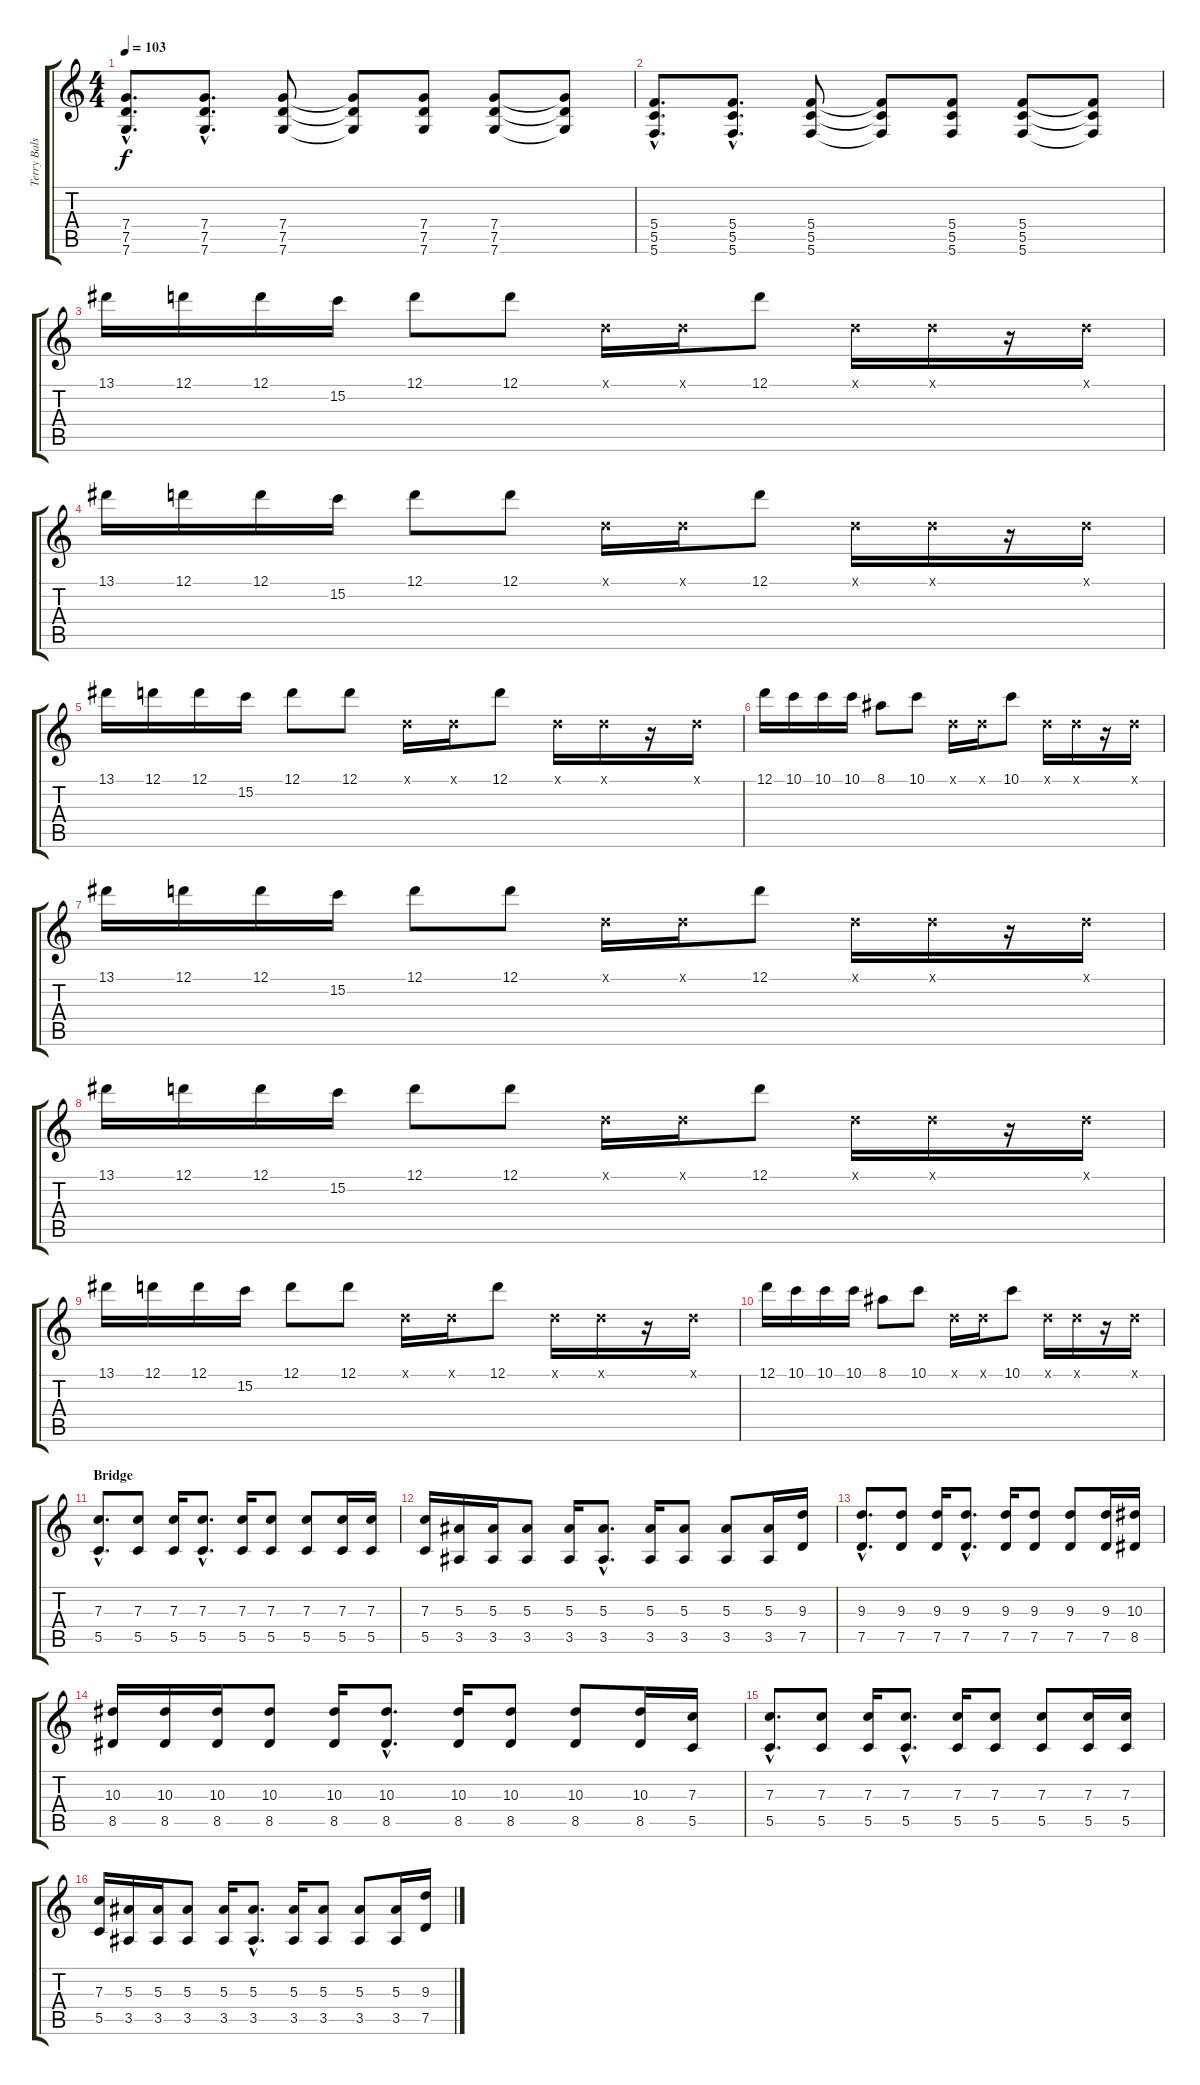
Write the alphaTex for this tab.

\track ("Terry Balsamo (Guitar)" "Terry Bals") {instrument distortionguitar}
\staff {score tabs}
\tuning (D4 A3 F3 C3 G2 C2) {hide}
\ts (4 4)
\tempo 103
\clef g2
\ks c
(7.4{hac} 7.5{hac} 7.6{hac}).8{d dy f} (7.4{hac} 7.5{hac} 7.6{hac}).8{d} (7.4 7.5 7.6).8 (7.4{t} 7.5{t} 7.6{t}).8 (7.4 7.5 7.6).8 (7.4 7.5 7.6).8 (7.4{t} 7.5{t} 7.6{t}).8 |
(5.4{hac} 5.5{hac} 5.6{hac}).8{d} (5.4{hac} 5.5{hac} 5.6{hac}).8{d} (5.4 5.5 5.6).8 (5.4{t} 5.5{t} 5.6{t}).8 (5.4 5.5 5.6).8 (5.4 5.5 5.6).8 (5.4{t} 5.5{t} 5.6{t}).8 |
13.1.16 12.1.16 12.1.16 15.2.16 12.1.8 12.1.8 0.1{x}.16 0.1{x}.16 12.1.8 0.1{x}.16 0.1{x}.16 r.16 0.1{x}.16 |
13.1.16 12.1.16 12.1.16 15.2.16 12.1.8 12.1.8 0.1{x}.16 0.1{x}.16 12.1.8 0.1{x}.16 0.1{x}.16 r.16 0.1{x}.16 |
13.1.16 12.1.16 12.1.16 15.2.16 12.1.8 12.1.8 0.1{x}.16 0.1{x}.16 12.1.8 0.1{x}.16 0.1{x}.16 r.16 0.1{x}.16 |
12.1.16 10.1.16 10.1.16 10.1.16 8.1.8 10.1.8 0.1{x}.16 0.1{x}.16 10.1.8 0.1{x}.16 0.1{x}.16 r.16 0.1{x}.16 |
13.1.16 12.1.16 12.1.16 15.2.16 12.1.8 12.1.8 0.1{x}.16 0.1{x}.16 12.1.8 0.1{x}.16 0.1{x}.16 r.16 0.1{x}.16 |
13.1.16 12.1.16 12.1.16 15.2.16 12.1.8 12.1.8 0.1{x}.16 0.1{x}.16 12.1.8 0.1{x}.16 0.1{x}.16 r.16 0.1{x}.16 |
13.1.16 12.1.16 12.1.16 15.2.16 12.1.8 12.1.8 0.1{x}.16 0.1{x}.16 12.1.8 0.1{x}.16 0.1{x}.16 r.16 0.1{x}.16 |
12.1.16 10.1.16 10.1.16 10.1.16 8.1.8 10.1.8 0.1{x}.16 0.1{x}.16 10.1.8 0.1{x}.16 0.1{x}.16 r.16 0.1{x}.16 |
\section ("" "Bridge")
(7.3{hac} 5.5{hac}).8{d} (7.3 5.5).8 (7.3 5.5).16 (7.3{hac} 5.5{hac}).8{d} (7.3 5.5).16 (7.3 5.5).8 (7.3 5.5).8 (7.3 5.5).16 (7.3 5.5).16 |
(7.3 5.5).16 (5.3 3.5).16 (5.3 3.5).16 (5.3 3.5).8 (5.3 3.5).16 (5.3{hac} 3.5{hac}).8{d} (5.3 3.5).16 (5.3 3.5).8 (5.3 3.5).8 (5.3 3.5).16 (9.3 7.5).16 |
(9.3{hac} 7.5{hac}).8{d} (9.3 7.5).8 (9.3 7.5).16 (9.3{hac} 7.5{hac}).8{d} (9.3 7.5).16 (9.3 7.5).8 (9.3 7.5).8 (9.3 7.5).16 (10.3 8.5).16 |
(10.3 8.5).16 (10.3 8.5).16 (10.3 8.5).16 (10.3 8.5).8 (10.3 8.5).16 (10.3{hac} 8.5{hac}).8{d} (10.3 8.5).16 (10.3 8.5).8 (10.3 8.5).8 (10.3 8.5).16 (7.3 5.5).16 |
(7.3{hac} 5.5{hac}).8{d} (7.3 5.5).8 (7.3 5.5).16 (7.3{hac} 5.5{hac}).8{d} (7.3 5.5).16 (7.3 5.5).8 (7.3 5.5).8 (7.3 5.5).16 (7.3 5.5).16 |
(7.3 5.5).16 (5.3 3.5).16 (5.3 3.5).16 (5.3 3.5).8 (5.3 3.5).16 (5.3{hac} 3.5{hac}).8{d} (5.3 3.5).16 (5.3 3.5).8 (5.3 3.5).8 (5.3 3.5).16 (9.3 7.5).16
